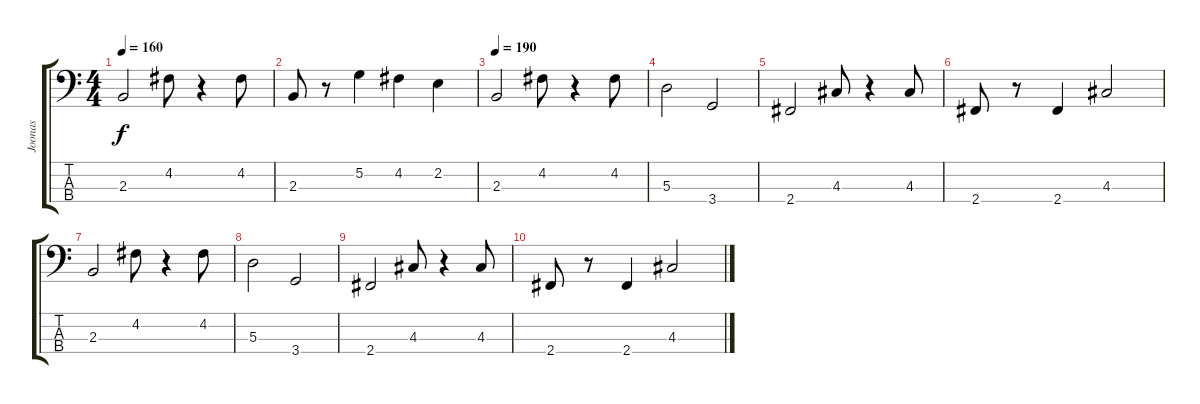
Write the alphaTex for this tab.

\track ("Joonas" "Joonas") {instrument electricbasspick}
\staff {score tabs}
\tuning (G2 D2 A1 E1) {hide}
\ts (4 4)
\tempo 160
\clef f4
\ks c
2.3.2{dy f} 4.2.8 r.4 4.2.8 |
2.3.8 r.8 5.2.4 4.2.4 2.2.4 |
\tempo 190
2.3.2 4.2.8 r.4 4.2.8 |
5.3.2 3.4.2 |
2.4.2 4.3.8 r.4 4.3.8 |
2.4.8 r.8 2.4.4 4.3.2 |
2.3.2 4.2.8 r.4 4.2.8 |
5.3.2 3.4.2 |
2.4.2 4.3.8 r.4 4.3.8 |
2.4.8 r.8 2.4.4 4.3.2
